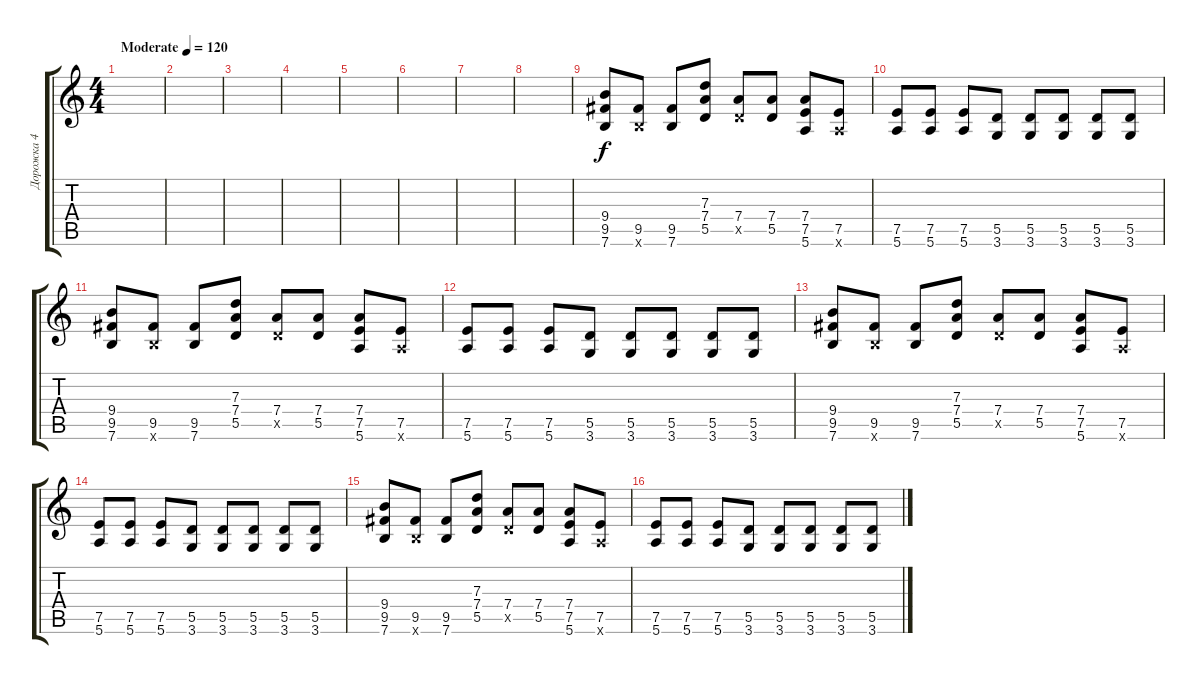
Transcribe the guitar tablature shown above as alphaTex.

\track ("Дорожка 4" "Дорожка 4") {instrument overdrivenguitar}
\staff {score tabs}
\tuning (E4 B3 G3 D3 A2 E2) {hide}
\ts (4 4)
\tempo (120 "Moderate")
\clef g2
\ks c
|
|
|
|
|
|
|
|
(9.4 9.5 7.6).8 (9.5 7.6{x}).8 (9.5 7.6).8 (7.3 7.4 5.5).8 (7.4 5.5{x}).8 (7.4 5.5).8 (7.4 7.5 5.6).8 (7.5 5.6{x}).8 |
(7.5 5.6).8 (7.5 5.6).8 (7.5 5.6).8 (5.5 3.6).8 (5.5 3.6).8 (5.5 3.6).8 (5.5 3.6).8 (5.5 3.6).8 |
(9.4 9.5 7.6).8 (9.5 7.6{x}).8 (9.5 7.6).8 (7.3 7.4 5.5).8 (7.4 5.5{x}).8 (7.4 5.5).8 (7.4 7.5 5.6).8 (7.5 5.6{x}).8 |
(7.5 5.6).8 (7.5 5.6).8 (7.5 5.6).8 (5.5 3.6).8 (5.5 3.6).8 (5.5 3.6).8 (5.5 3.6).8 (5.5 3.6).8 |
(9.4 9.5 7.6).8 (9.5 7.6{x}).8 (9.5 7.6).8 (7.3 7.4 5.5).8 (7.4 5.5{x}).8 (7.4 5.5).8 (7.4 7.5 5.6).8 (7.5 5.6{x}).8 |
(7.5 5.6).8 (7.5 5.6).8 (7.5 5.6).8 (5.5 3.6).8 (5.5 3.6).8 (5.5 3.6).8 (5.5 3.6).8 (5.5 3.6).8 |
(9.4 9.5 7.6).8 (9.5 7.6{x}).8 (9.5 7.6).8 (7.3 7.4 5.5).8 (7.4 5.5{x}).8 (7.4 5.5).8 (7.4 7.5 5.6).8 (7.5 5.6{x}).8 |
(7.5 5.6).8 (7.5 5.6).8 (7.5 5.6).8 (5.5 3.6).8 (5.5 3.6).8 (5.5 3.6).8 (5.5 3.6).8 (5.5 3.6).8
